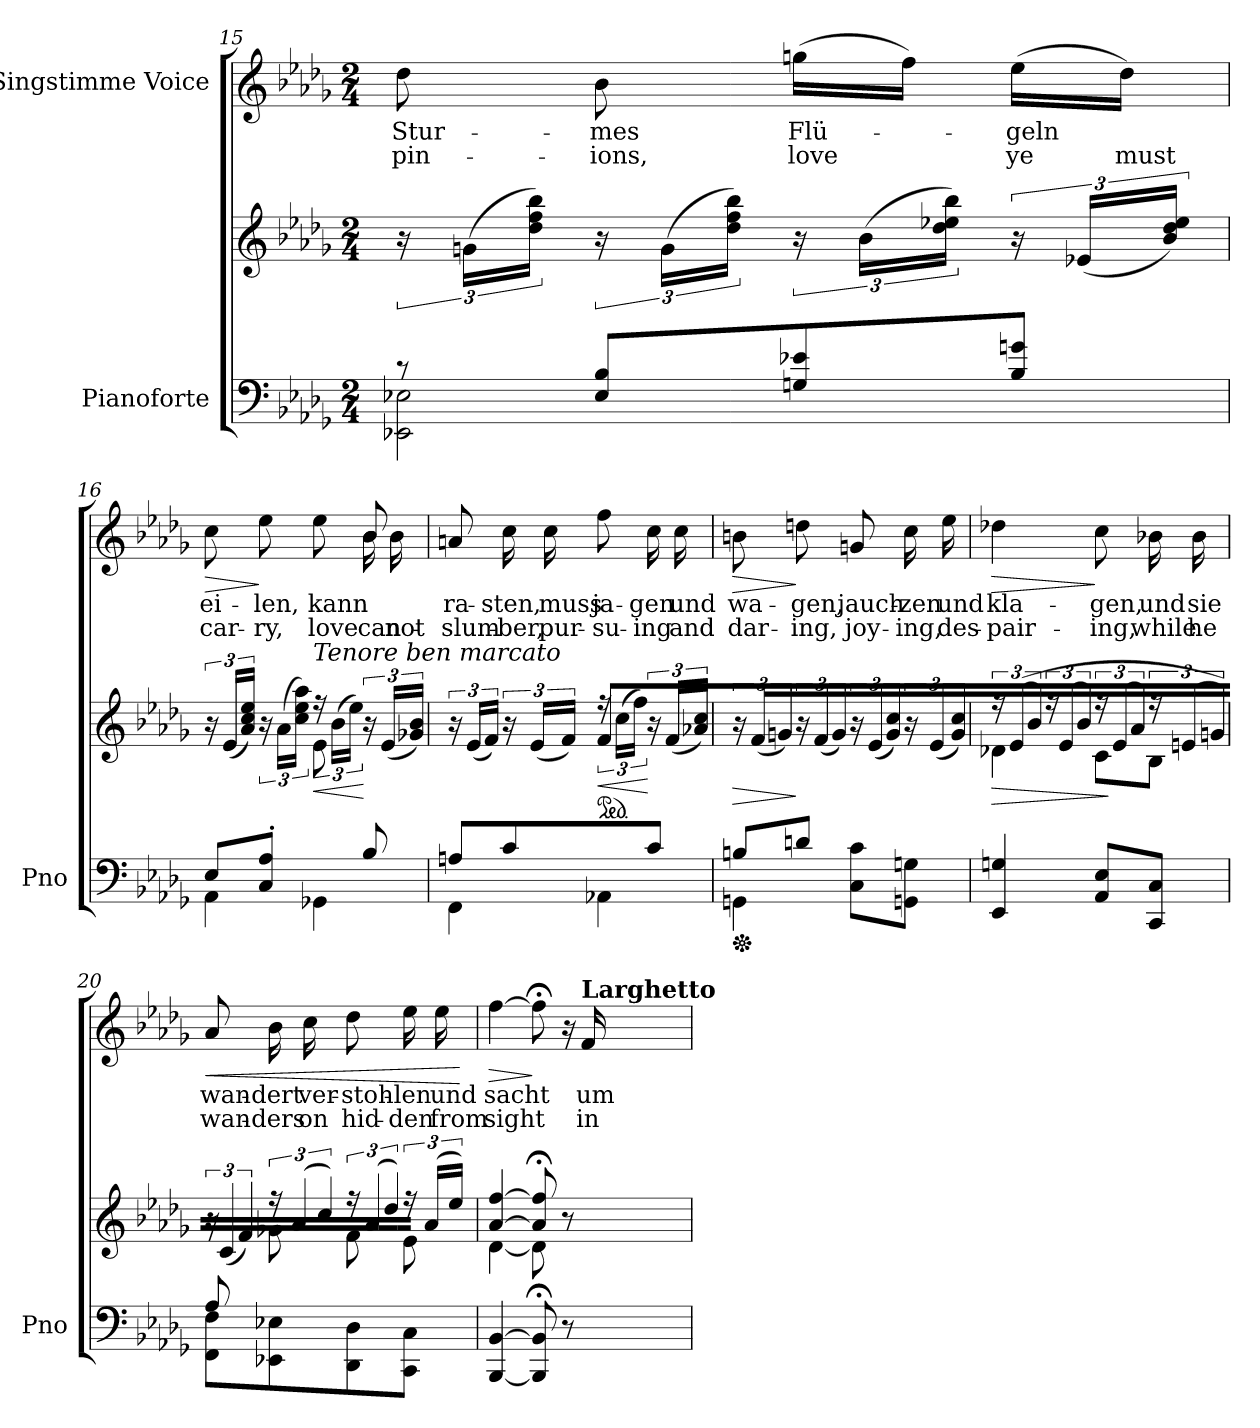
**kern	**kern	**dynam	**kern	**text	**text	**dynam
*part2	*part2	*part2	*part1	*part1	*part1	*part1
*staff3	*staff2	*staff2/3	*staff1	*staff1	*staff1	*staff1
*I"Pianoforte	*	*	*I"Singstimme Voice	*	*	*
*I'Pno	*	*	*	*	*	*
*clefF4	*clefG2	*	*clefG2	*	*	*
*k[b-e-a-d-g-]	*k[b-e-a-d-g-]	*	*k[b-e-a-d-g-]	*	*	*
*M2/4	*M2/4	*	*M2/4	*	*	*
=15	=15	=15	=15	=15	=15	=15
*^	*	*	*	*	*	*
8r	2EE-X\ 2E-X\	24r	.	8dd-\	Stur-	pin-	.
.	.	(24gn\LL	.	.	.	.	.
.	.	24dd-\ 24ff\ 24bb-\JJ)	.	.	.	.	.
8E-/ 8B-/L	.	24r	.	8b-\	-mes	-ions,	.
.	.	(24g\LL	.	.	.	.	.
.	.	24dd-\ 24ff\ 24bb-\JJ)	.	.	.	.	.
8Gn/ 8e-X/	.	24r	.	(16ggn\LL	Flü-	love	.
.	.	(24b-\LL	.	.	.	.	.
.	.	.	.	16ff\JJ)	.	.	.
.	.	24dd-\ 24ee-X\ 24bb-\JJ)	.	.	.	.	.
8B-/ 8gn/J	.	24r	.	(16ee-\LL	-geln	ye	.
.	.	(24e-X/LL	.	.	.	.	.
.	.	.	.	16dd-\JJ)	.	must	.
.	.	24b-/ 24dd-/ 24ee-/JJ)	.	.	.	.	.
=16	=16	=16	=16	=16	=16	=16	=16
*	*	*^	*	*	*	*	*
!	!	!	!	!	!	!	!	!LO:HP:b
*	*	*	*	*	*^	*	*	*
8E-/L	4AA-\	24r	4ryy	.	8cc\	4ryy	ei-	car-	>
.	.	(24e-/LL	.	.	.	.	.	.	.
.	.	24a-/ 24cc/ 24ee-/JJ)	.	.	.	.	.	.	.
8C/'< 8A-/'<J	.	24r	.	.	8ee-\	.	-len,	-ry,	]
.	.	(24a-\LL	.	.	.	.	.	.	.
.	.	24cc\ 24ee-\ 24aa-\JJ)	.	.	.	.	.	.	.
!	!	!LO:TX:i:t=Tenore ben marcato	!	!	!	!	!	!	!
!	!	!	!	!LO:HP:b	!	!	!	!	!
8ryy	4GG-X\	24r	(<8e-\L	<	8ee-\	8ryy	kann	love	.
.	.	(24b-\LL	.	.	.	.	.	.	.
.	.	24ee-\JJ)	.	.	.	.	.	.	.
8B-/	.	24r	8ryy	[	8b-/	16b-\	.	can-	.
.	.	(24e-/LL	.	.	.	.	.	.	.
.	.	.	.	.	.	16b-\	.	-not	.
.	.	24g-X/ 24b-/JJ)	.	.	.	.	.	.	.
*	*	*	*	*	*v	*v	*	*	*
=17	=17	=17	=17	=17	=17	=17	=17	=17
8An/	4FF\	24r	4ryy	.	8an/	ra-	slum-	.
.	.	(24e-/LL	.	.	.	.	.	.
.	.	24f/JJ)	.	.	.	.	.	.
8c/J)	.	24r	.	.	16cc\	-sten,	-ber,	.
.	.	(24e-/LL	.	.	.	.	.	.
.	.	.	.	.	16cc\	muss	pur-	.
.	.	24f/JJ)	.	.	.	.	.	.
*	*	*ped	*	*	*	*	*	*
!	!	!	!	!LO:HP:b	!	!	!	!
8ryy	4AA-X\	24r	(<8f\L	<	8ff\	ja-	-su-	.
.	.	(24cc\LL	.	.	.	.	.	.
.	.	24ff\JJ)	.	.	.	.	.	.
8c/J	.	24r	8ryy	[	16cc\	-gen	-ing	.
.	.	(24f/LL	.	.	.	.	.	.
.	.	.	.	.	16cc\	und	and	.
.	.	24a-X/ 24cc/JJ)	.	.	.	.	.	.
*	*	*v	*v	*	*	*	*	*
=18	=18	=18	=18	=18	=18	=18	=18
*Xped	*	*	*	*	*	*	*
!	!	!	!LO:HP:b	!	!	!	!LO:HP:b
8Bn/L	4GGn\	24r	>	8bn\	wa-	dar-	>
.	.	(24f/LL	.	.	.	.	.
.	.	24gn/JJ)	.	.	.	.	.
8dn/J)	.	24r	]	8ddn\	-gen,	-ing,	]
.	.	(24f/LL	.	.	.	.	.
.	.	24g/JJ)	.	.	.	.	.
8C\ 8c\L	4ryy	24r	.	8gn/	jauch-	joy-	.
.	.	(24e-/LL	.	.	.	.	.
.	.	24g/ 24cc/JJ)	.	.	.	.	.
8GGn\ 8Gn\J	.	24r	.	16cc\	-zen	-ing,	.
.	.	(24e-/LL	.	.	.	.	.
.	.	.	.	16ee-\	und	des-	.
.	.	24g/ 24cc/JJ)	.	.	.	.	.
*v	*v	*	*	*	*	*	*
=19	=19	=19	=19	=19	=19	=19
!	!	!LO:HP:b	!	!	!	!LO:HP:b
*	*^	*	*	*	*	*
4EE-/ 4Gn/	24r	4d-X\	>	4dd-X\	kla-	-pair-	>
.	(<(24e-/LL	.	.	.	.	.	.
.	24b-/JJ)	.	.	.	.	.	.
.	24r	.	.	.	.	.	.
.	(<24e-/LL	.	.	.	.	.	.
.	24b-/JJ)	.	.	.	.	.	.
8AA-/ 8E-/L	24r	8c\L	.	8cc\	-gen,	-ing,	]
.	(<24e-/LL	.	]	.	.	.	.
.	24a-/JJ)	.	.	.	.	.	.
8CC/ 8C/J	24r	8B-\J	.	16b-X\	und	while	.
.	(<24en/LL	.	.	.	.	.	.
.	.	.	.	16b-\	sie	he	.
.	24gn/JJ))	.	.	.	.	.	.
=20	=20	=20	=20	=20	=20	=20	=20
*^	*	*	*	*	*	*	*
!	!	!	!	!	!	!	!	!LO:HP:b
8A-/L	8FF\ 8F\L	24r	8ryy	.	8a-/	wan-	wan-	<
.	.	(<24c/LL	.	.	.	.	.	.
.	.	24f/JJ)	.	.	.	.	.	.
4.ryy	8EE-X\ 8E-X\	24r	8g-X\	.	16b-\	-dert	-ders	.
.	.	(<24a-/LL	.	.	.	.	.	.
.	.	.	.	.	16cc\	ver-	on	.
.	.	24cc/JJ)	.	.	.	.	.	.
.	8DD-\ 8D-\	24r	8f\	.	8dd-\	-stoh-	hid-	.
.	.	(<24a-/LL	.	.	.	.	.	.
.	.	24dd-/JJ)	.	.	.	.	.	.
.	8CC\ 8C\J	24r	8e-\J	.	16ee-\	-len	-den	.
.	.	(<24a-/LL	.	.	.	.	.	.
.	.	.	.	.	16ee-\	und	from	.
.	.	24ee-/JJ)	.	.	.	.	.	.
*v	*v	*	*	*	*	*	*	*
*	*v	*v	*	*	*	*	*
.	.	.	.	.	.	[
=21	=21	=21	=21	=21	=21	=21
*	*^	*	*	*	*	*
!	!	!	!	!	!	!	!LO:HP:b
[4BBB-/ [4BB-/	[4a-/ [4ff/	[4d-\	.	[4ff\	sacht	sight	>
8BBB-/]; 8BB-/];	8a-/];< 8ff/];<	8d-\]	.	8ff;<\]	.	.	]
8r	8r	8ryy	.	16r	.	.	.
!	!	!	!	!LO:TX:a:B:t=Larghetto	!	!	!
!	!	!	!	!	!	!	!LO:DY:a
!	!	!	!	!	!	!	!LO:DY:n=1:a
.	.	.	.	16f/	um	in	pp other-dynamics
*	*v	*v	*	*	*	*	*
=	=	=	=	=	=	=
*-	*-	*-	*-	*-	*-	*-
